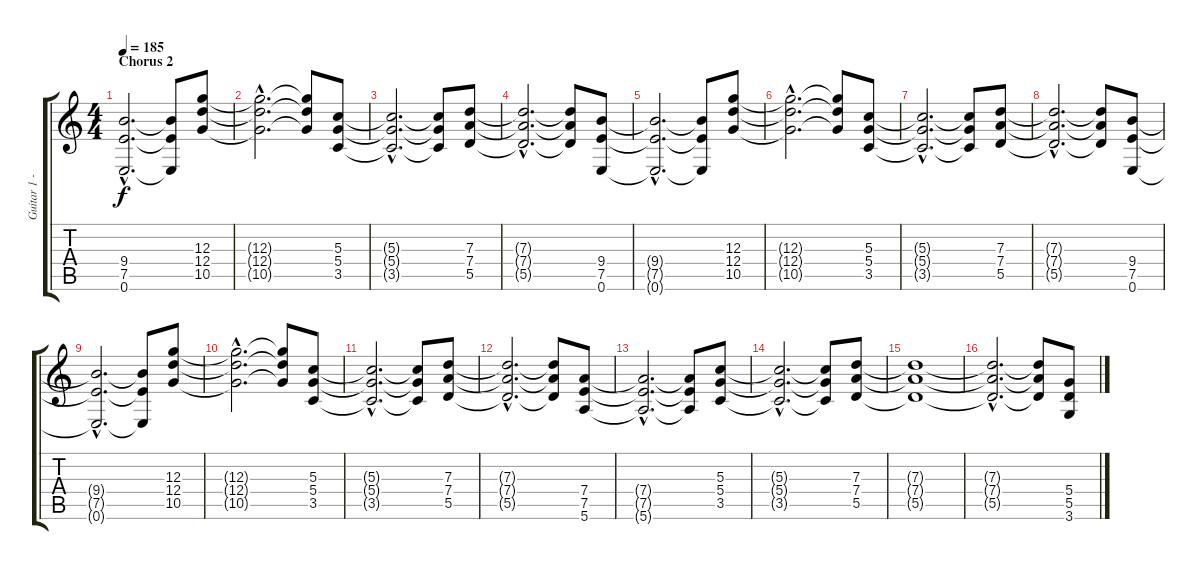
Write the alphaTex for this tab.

\track ("Guitar 1 - Murray" "Guitar 1 -") {instrument distortionguitar}
\staff {score tabs}
\tuning (E4 B3 G3 D3 A2 E2) {hide}
\ts (4 4)
\section ("" "Chorus 2")
\tempo 185
\clef g2
\ks c
(9.4{hac t} 7.5{hac t} 0.6{hac t}).2{d dy f} (9.4{t} 7.5{t} 0.6{t}).8 (12.3 12.4 10.5).8 |
(12.3{hac t} 12.4{hac t} 10.5{hac t}).2{d} (12.3{t} 12.4{t} 10.5{t}).8 (5.3 5.4 3.5).8 |
(5.3{hac t} 5.4{hac t} 3.5{hac t}).2{d} (5.3{t} 5.4{t} 3.5{t}).8 (7.3 7.4 5.5).8 |
(7.3{hac t} 7.4{hac t} 5.5{hac t}).2{d} (7.3{t} 7.4{t} 5.5{t}).8 (9.4 7.5 0.6).8 |
(9.4{hac t} 7.5{hac t} 0.6{hac t}).2{d} (9.4{t} 7.5{t} 0.6{t}).8 (12.3 12.4 10.5).8 |
(12.3{hac t} 12.4{hac t} 10.5{hac t}).2{d} (12.3{t} 12.4{t} 10.5{t}).8 (5.3 5.4 3.5).8 |
(5.3{hac t} 5.4{hac t} 3.5{hac t}).2{d} (5.3{t} 5.4{t} 3.5{t}).8 (7.3 7.4 5.5).8 |
(7.3{hac t} 7.4{hac t} 5.5{hac t}).2{d} (7.3{t} 7.4{t} 5.5{t}).8 (9.4 7.5 0.6).8 |
\section ("" "")
(9.4{hac t} 7.5{hac t} 0.6{hac t}).2{d} (9.4{t} 7.5{t} 0.6{t}).8 (12.3 12.4 10.5).8 |
(12.3{hac t} 12.4{hac t} 10.5{hac t}).2{d} (12.3{t} 12.4{t} 10.5{t}).8 (5.3 5.4 3.5).8 |
(5.3{hac t} 5.4{hac t} 3.5{hac t}).2{d} (5.3{t} 5.4{t} 3.5{t}).8 (7.3 7.4 5.5).8 |
(7.3{hac t} 7.4{hac t} 5.5{hac t}).2{d} (7.3{t} 7.4{t} 5.5{t}).8 (7.4 7.5 5.6).8 |
(7.4{hac t} 7.5{hac t} 5.6{hac t}).2{d} (7.4{t} 7.5{t} 5.6{t}).8 (5.3 5.4 3.5).8 |
(5.3{hac t} 5.4{hac t} 3.5{hac t}).2{d} (5.3{t} 5.4{t} 3.5{t}).8 (7.3 7.4 5.5).8 |
(7.3{t} 7.4{t} 5.5{t}).1 |
(7.3{hac t} 7.4{hac t} 5.5{hac t}).2{d} (7.3{t} 7.4{t} 5.5{t}).8 (5.4 5.5 3.6).8
